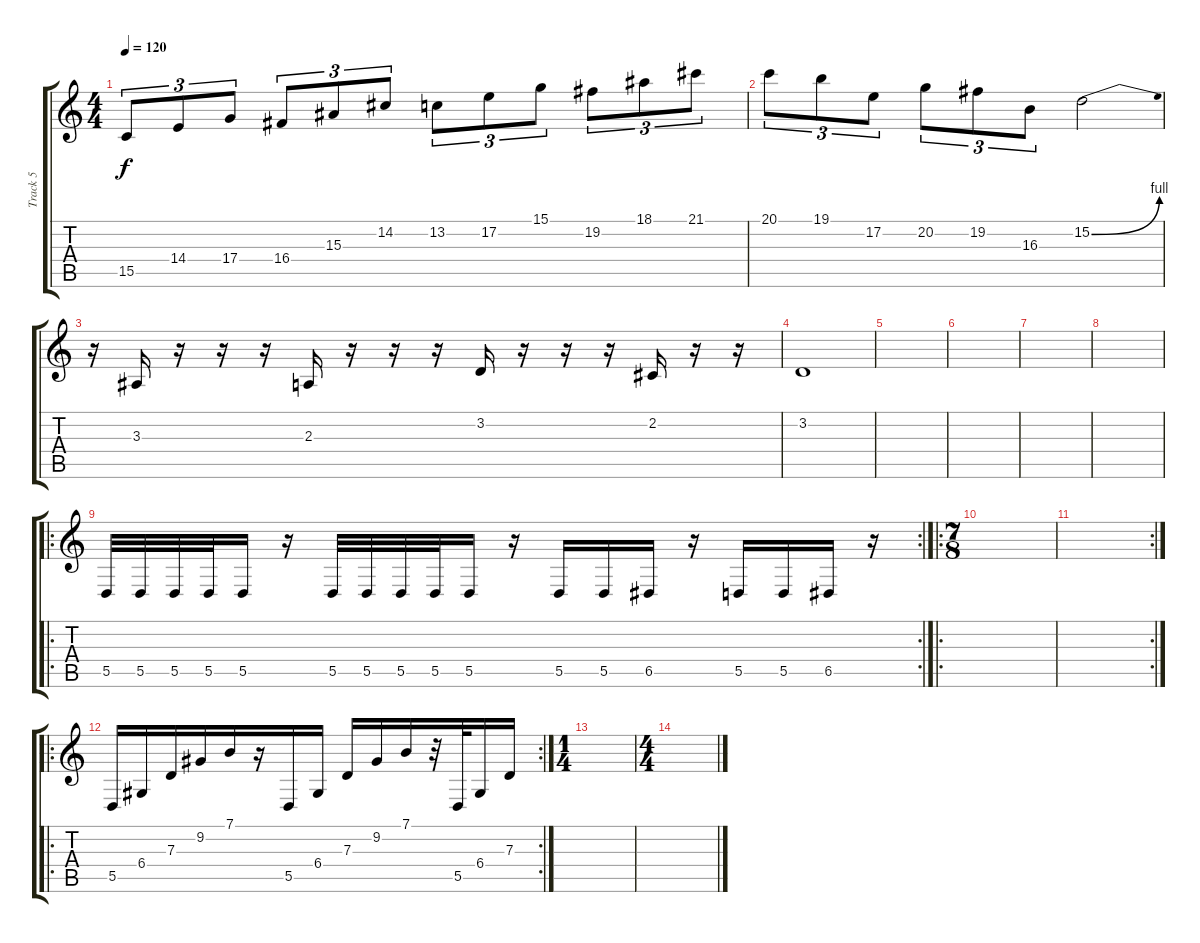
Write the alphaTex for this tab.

\track ("Track 5" "Track 5") {instrument viola}
\staff {score tabs}
\tuning (E4 B3 G3 D3 A2 E2) {hide}
\ts (4 4)
\tempo 120
\clef g2
\ks c
15.5.8{tu (3 2) dy f} 14.4.8{tu (3 2)} 17.4.8{tu (3 2)} 16.4.8{tu (3 2)} 15.3.8{tu (3 2)} 14.2.8{tu (3 2)} 13.2.8{tu (3 2)} 17.2.8{tu (3 2)} 15.1.8{tu (3 2)} 19.2.8{tu (3 2)} 18.1.8{tu (3 2)} 21.1.8{tu (3 2)} |
20.1.8{tu (3 2)} 19.1.8{tu (3 2)} 17.2.8{tu (3 2)} 20.2.8{tu (3 2)} 19.2.8{tu (3 2)} 16.3.8{tu (3 2)} 15.2{be (bend 0 0 60 4)}.2 |
r.16 3.3.16 r.16 r.16 r.16 2.3.16 r.16 r.16 r.16 3.2.16 r.16 r.16 r.16 2.2.16 r.16 r.16 |
3.2.1 |
|
|
|
|
\ro
\rc 2
5.5.32 5.5.32 5.5.32 5.5.32 5.5.16 r.16 5.5.32 5.5.32 5.5.32 5.5.32 5.5.16 r.16 5.5.16 5.5.16 6.5.16 r.16 5.5.16 5.5.16 6.5.16 r.16 |
\ro
\ts (7 8)
|
\rc 2
|
\ro
\rc 2
5.5.16 6.4.16 7.3.16 9.2.16 7.1.16 r.16 5.5.16 6.4.16 7.3.16 9.2.16 7.1.16 r.32 5.5.32 6.4.16 7.3.16 |
\ts (1 4)
|
\ts (4 4)
